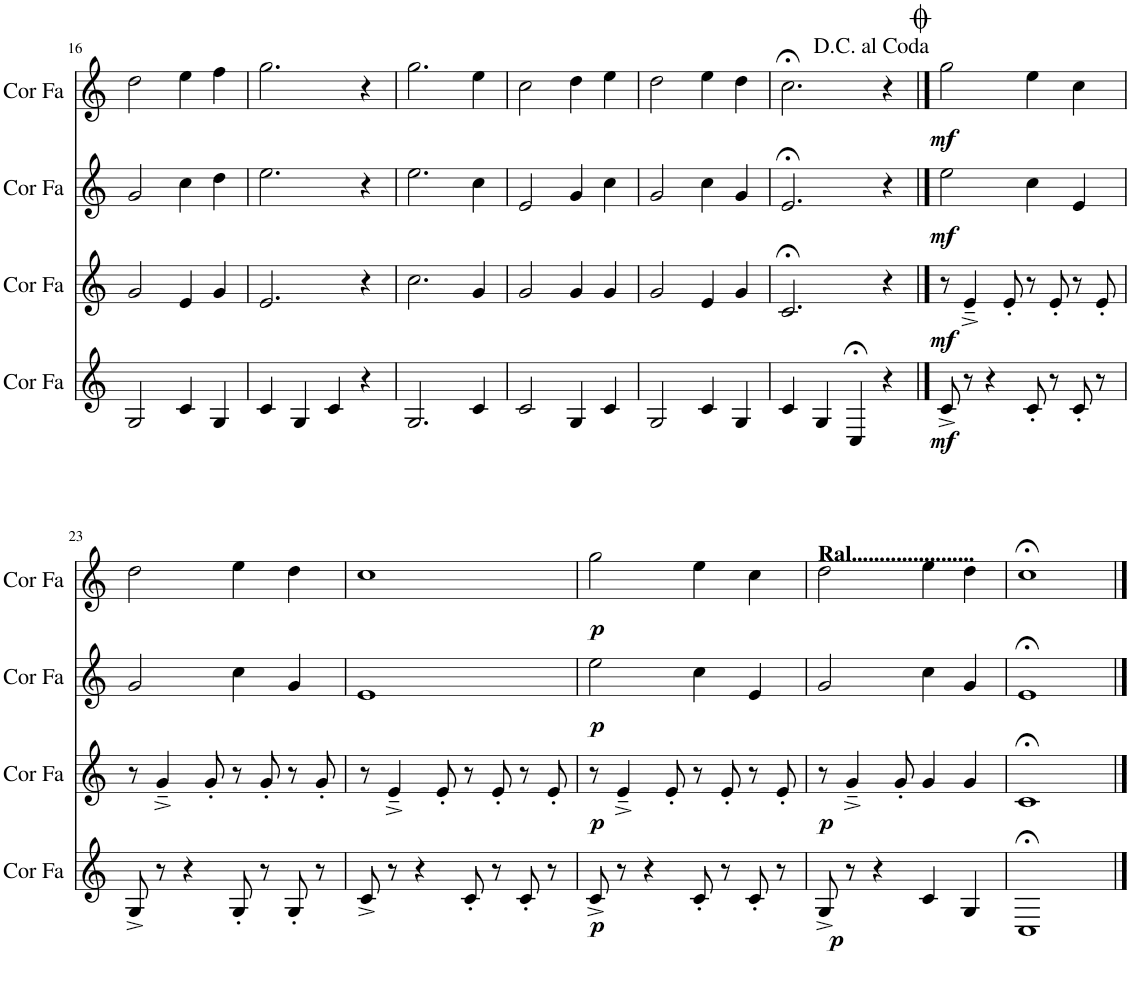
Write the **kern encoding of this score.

**kern	**dynam	**kern	**dynam	**kern	**dynam	**kern	**dynam
*part4	*part4	*part3	*part3	*part2	*part2	*part1	*part1
*staff4	*staff4	*staff3	*staff3	*staff2	*staff2	*staff1	*staff1
*I"Cor en Fa	*	*I"Cor en Fa	*	*I"Cor en Fa	*	*I"Cor en Fa	*
*I'Cor Fa	*	*I'Cor Fa	*	*I'Cor Fa	*	*I'Cor Fa	*
!!LO:PB:g=z
*clefG2	*	*clefG2	*	*clefG2	*	*clefG2	*
*Trd4c7	*	*Trd4c7	*	*Trd4c7	*	*Trd4c7	*
*k[]	*	*k[]	*	*k[]	*	*k[]	*
*M4/4	*	*M4/4	*	*M4/4	*	*M4/4	*
=16	=16	=16	=16	=16	=16	=16	=16
2G/	.	2g/	.	2g/	.	2dd\	.
4c/	.	4e/	.	4cc\	.	4ee\	.
4G/	.	4g/	.	4dd\	.	4ff\	.
=17	=17	=17	=17	=17	=17	=17	=17
4c/	.	2.e/	.	2.ee\	.	2.gg\	.
4G/	.	.	.	.	.	.	.
4c/	.	.	.	.	.	.	.
4r	.	4r	.	4r	.	4r	.
=18	=18	=18	=18	=18	=18	=18	=18
2.G/	.	2.cc\	.	2.ee\	.	2.gg\	.
4c/	.	4g/	.	4cc\	.	4ee\	.
=19	=19	=19	=19	=19	=19	=19	=19
2c/	.	2g/	.	2e/	.	2cc\	.
4G/	.	4g/	.	4g/	.	4dd\	.
4c/	.	4g/	.	4cc\	.	4ee\	.
=20	=20	=20	=20	=20	=20	=20	=20
2G/	.	2g/	.	2g/	.	2dd\	.
4c/	.	4e/	.	4cc\	.	4ee\	.
4G/	.	4g/	.	4g/	.	4dd\	.
=21	=21	=21	=21	=21	=21	=21	=21
4c/	.	2.c;</	.	2.e;</	.	2.cc;<\	.
4G/	.	.	.	.	.	.	.
4C;</	.	.	.	.	.	.	.
4r	.	4r	.	4r	.	4r	.
==22	==22	==22	==22	==22	==22	==22	==22
!	!LO:DY:b	!	!LO:DY:b	!	!LO:DY:b	!	!LO:DY:b
8c^/	mf	8r	mf	2ee\	mf	2gg\	mf
8r	.	4e~^/	.	.	.	.	.
4r	.	.	.	.	.	.	.
.	.	8e'/	.	.	.	.	.
8c'/	.	8r	.	4cc\	.	4ee\	.
8r	.	8e'/	.	.	.	.	.
8c'/	.	8r	.	4e/	.	4cc\	.
8r	.	8e'/	.	.	.	.	.
!!LO:LB:g=z
=23	=23	=23	=23	=23	=23	=23	=23
8G^/	.	8r	.	2g/	.	2dd\	.
8r	.	4g~^/	.	.	.	.	.
4r	.	.	.	.	.	.	.
.	.	8g'/	.	.	.	.	.
8G'/	.	8r	.	4cc\	.	4ee\	.
8r	.	8g'/	.	.	.	.	.
8G'/	.	8r	.	4g/	.	4dd\	.
8r	.	8g'/	.	.	.	.	.
=24	=24	=24	=24	=24	=24	=24	=24
8c^/	.	8r	.	1e	.	1cc	.
8r	.	4e~^/	.	.	.	.	.
4r	.	.	.	.	.	.	.
.	.	8e'/	.	.	.	.	.
8c'/	.	8r	.	.	.	.	.
8r	.	8e'/	.	.	.	.	.
8c'/	.	8r	.	.	.	.	.
8r	.	8e'/	.	.	.	.	.
=25	=25	=25	=25	=25	=25	=25	=25
!	!LO:DY:b	!	!LO:DY:b	!	!LO:DY:b	!	!LO:DY:b
8c^/	p	8r	p	2ee\	p	2gg\	p
8r	.	4e~^/	.	.	.	.	.
4r	.	.	.	.	.	.	.
.	.	8e'/	.	.	.	.	.
8c'/	.	8r	.	4cc\	.	4ee\	.
8r	.	8e'/	.	.	.	.	.
8c'/	.	8r	.	4e/	.	4cc\	.
8r	.	8e'/	.	.	.	.	.
=26	=26	=26	=26	=26	=26	=26	=26
!	!	!	!	!	!	!LO:TX:a:B:t=Ral......................	!
!	!LO:DY:b	!	!LO:DY:b	!	!	!	!
8G^/	p	8r	p	2g/	.	2dd\	.
8r	.	4g~^/	.	.	.	.	.
4r	.	.	.	.	.	.	.
.	.	8g'/	.	.	.	.	.
4c/	.	4g/	.	4cc\	.	4ee\	.
4G/	.	4g/	.	4g/	.	4dd\	.
=27	=27	=27	=27	=27	=27	=27	=27
1C;<	.	1c;<	.	1e;<	.	1cc;<	.
==	==	==	==	==	==	==	==
*-	*-	*-	*-	*-	*-	*-	*-
